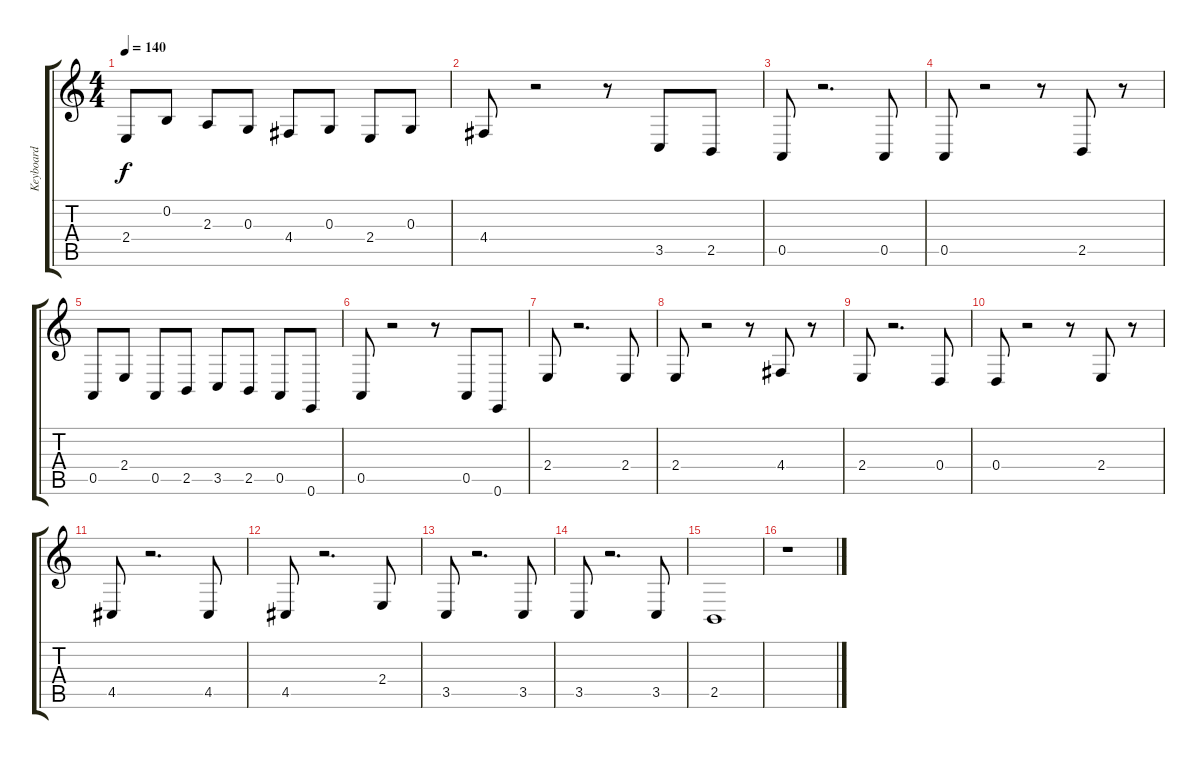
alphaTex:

\track ("Keyboard" "Keyboard") {instrument pizzicatostrings}
\staff {score tabs}
\tuning (E4 B3 G3 D3 A2 E2) {hide}
\ts (4 4)
\tempo 140
\clef g2
\ks c
2.4.8{dy f} 0.2.8 2.3.8 0.3.8 4.4.8 0.3.8 2.4.8 0.3.8 |
4.4.8 r.2 r.8 3.5.8 2.5.8 |
0.5.8 r.2{d} 0.5.8 |
0.5.8 r.2 r.8 2.5.8 r.8 |
0.5.8 2.4.8 0.5.8 2.5.8 3.5.8 2.5.8 0.5.8 0.6.8 |
0.5.8 r.2 r.8 0.5.8 0.6.8 |
2.4.8 r.2{d} 2.4.8 |
2.4.8 r.2 r.8 4.4.8 r.8 |
2.4.8 r.2{d} 0.4.8 |
0.4.8 r.2 r.8 2.4.8 r.8 |
4.5.8 r.2{d} 4.5.8 |
4.5.8 r.2{d} 2.4.8 |
3.5.8 r.2{d} 3.5.8 |
3.5.8 r.2{d} 3.5.8 |
2.5.1 |
r.1
